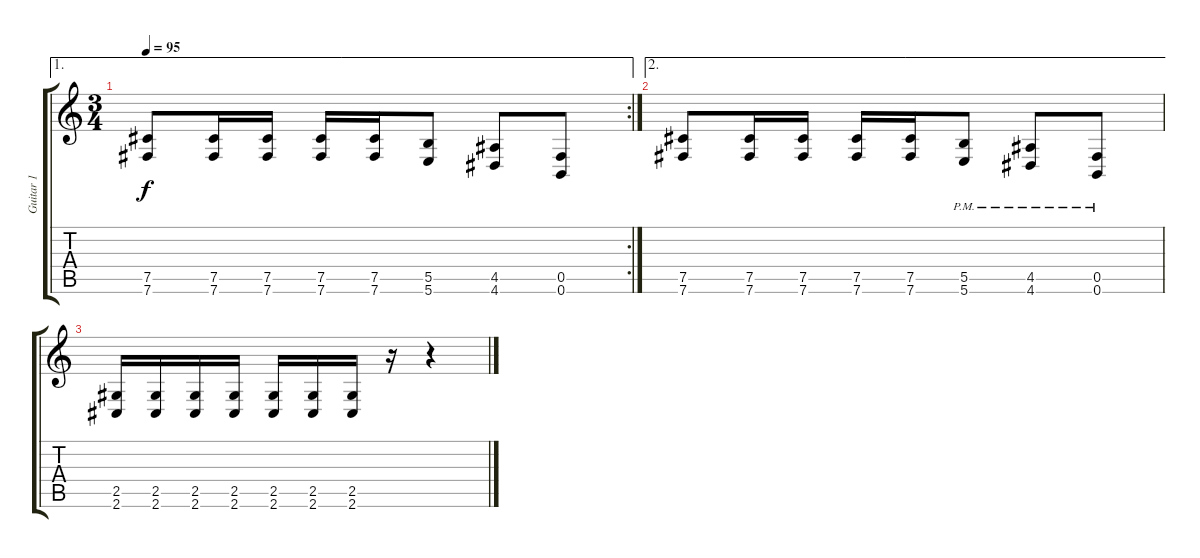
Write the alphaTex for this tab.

\track ("Guitar 1" "Guitar 1") {instrument distortionguitar}
\staff {score tabs}
\tuning (Db4 Ab3 E3 B2 Gb2 B1) {hide}
\ae 1
\rc 2
\ts (3 4)
\tempo 95
\clef g2
\ks c
(7.5 7.6).8{dy f} (7.5 7.6).16 (7.5 7.6).16 (7.5 7.6).16 (7.5 7.6).16 (5.5 5.6).8 (4.5 4.6).8 (0.5 0.6).8 |
\ae 2
(7.5 7.6).8 (7.5 7.6).16 (7.5 7.6).16 (7.5 7.6).16 (7.5 7.6).16 (5.5{pm} 5.6{pm}).8 (4.5{pm} 4.6{pm}).8 (0.5{pm} 0.6{pm}).8 |
(2.5 2.6).16 (2.5 2.6).16 (2.5 2.6).16 (2.5 2.6).16 (2.5 2.6).16 (2.5 2.6).16 (2.5 2.6).16 r.16 r.4
